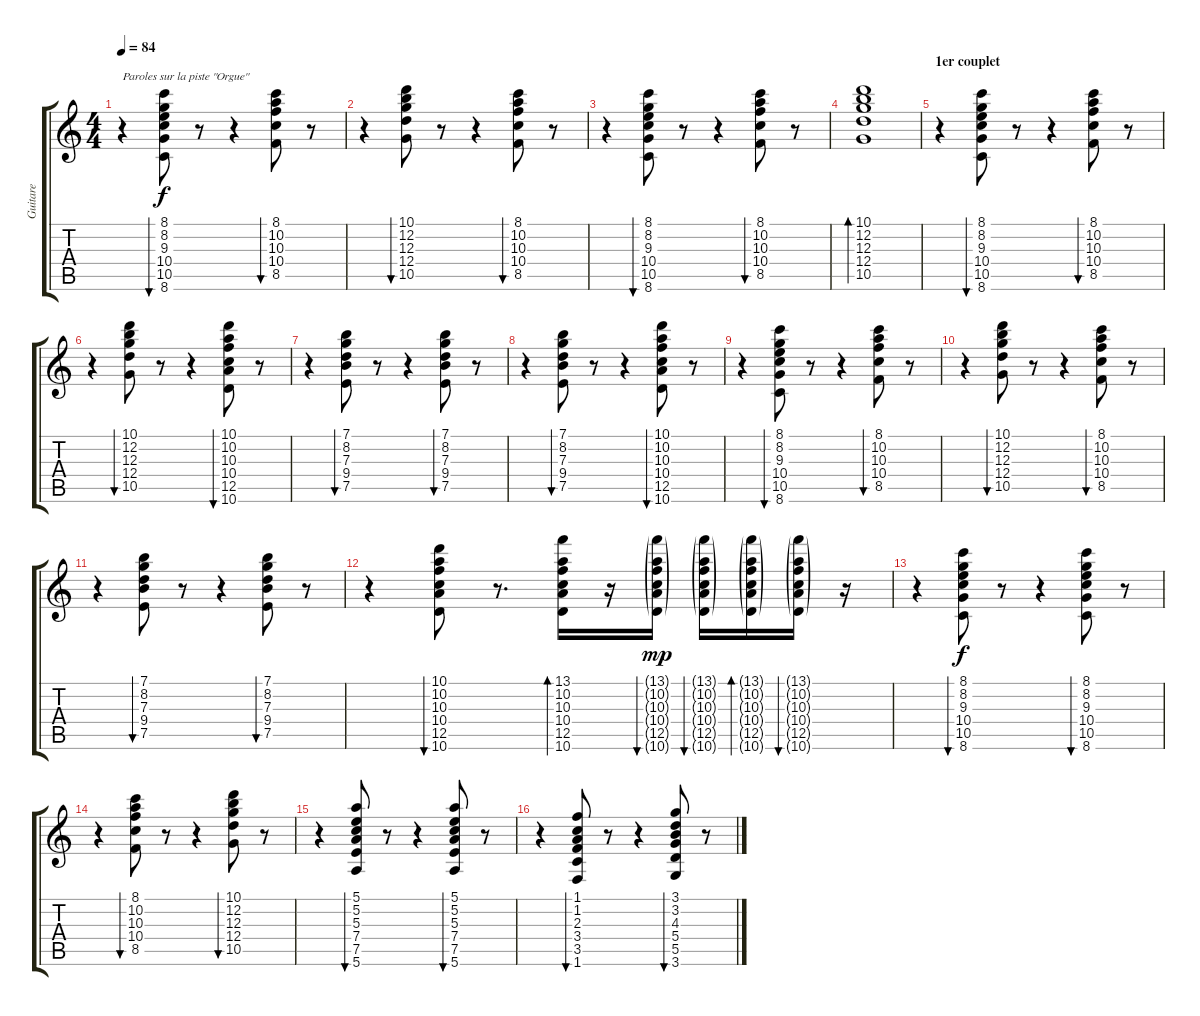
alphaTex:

\track ("Guitare " "Guitare ") {instrument electricguitarclean}
\staff {score tabs}
\tuning (E4 B3 G3 D3 A2 E2) {hide}
\ts (4 4)
\tempo 84
\clef g2
\ks c
r.4{txt "Paroles sur la piste \"Orgue\"" dy f instrument electricguitarclean} (8.1 8.2 9.3 10.4 10.5 8.6).8{bu 30} r.8 r.4 (8.1 10.2 10.3 10.4 8.5).8{bu 30} r.8 |
r.4 (10.1 12.2 12.3 12.4 10.5).8{bu 30} r.8 r.4 (8.1 10.2 10.3 10.4 8.5).8{bu 30} r.8 |
r.4 (8.1 8.2 9.3 10.4 10.5 8.6).8{bu 30} r.8 r.4 (8.1 10.2 10.3 10.4 8.5).8{bu 30} r.8 |
(10.1 12.2 12.3 12.4 10.5).1{bd 30} |
\section ("" "1er couplet")
r.4 (8.1 8.2 9.3 10.4 10.5 8.6).8{bu 30} r.8 r.4 (8.1 10.2 10.3 10.4 8.5).8{bu 30} r.8 |
r.4 (10.1 12.2 12.3 12.4 10.5).8{bu 30} r.8 r.4 (10.1 10.2 10.3 10.4 12.5 10.6).8{bu 30} r.8 |
r.4 (7.1 8.2 7.3 9.4 7.5).8{bu 30} r.8 r.4 (7.1 8.2 7.3 9.4 7.5).8{bu 30} r.8 |
r.4 (7.1 8.2 7.3 9.4 7.5).8{bu 30} r.8 r.4 (10.1 10.2 10.3 10.4 12.5 10.6).8{bu 30} r.8 |
r.4 (8.1 8.2 9.3 10.4 10.5 8.6).8{bu 30} r.8 r.4 (8.1 10.2 10.3 10.4 8.5).8{bu 30} r.8 |
r.4 (10.1 12.2 12.3 12.4 10.5).8{bu 30} r.8 r.4 (8.1 10.2 10.3 10.4 8.5).8{bu 30} r.8 |
r.4 (7.1 8.2 7.3 9.4 7.5).8{bu 30} r.8 r.4 (7.1 8.2 7.3 9.4 7.5).8{bu 30} r.8 |
r.4 (10.1 10.2 10.3 10.4 12.5 10.6).8{bu 30} r.8{d} (13.1 10.2 10.3 10.4 12.5 10.6).16{bd 30} r.16 (13.1{g} 10.2{g} 10.3{g} 10.4{g} 12.5{g} 10.6{g}).16{bu 30 dy mp} (13.1{g} 10.2{g} 10.3{g} 10.4{g} 12.5{g} 10.6{g}).16{bu 30} (13.1{g} 10.2{g} 10.3{g} 10.4{g} 12.5{g} 10.6{g}).16{bd 30} (13.1{g} 10.2{g} 10.3{g} 10.4{g} 12.5{g} 10.6{g}).16{bu 30} r.16 |
\section ("" "")
r.4 (8.1 8.2 9.3 10.4 10.5 8.6).8{bu 30 dy f} r.8 r.4 (8.1 8.2 9.3 10.4 10.5 8.6).8{bu 30} r.8 |
r.4 (8.1 10.2 10.3 10.4 8.5).8{bu 30} r.8 r.4 (10.1 12.2 12.3 12.4 10.5).8{bu 30} r.8 |
r.4 (5.1 5.2 5.3 7.4 7.5 5.6).8{bu 30} r.8 r.4 (5.1 5.2 5.3 7.4 7.5 5.6).8{bu 30} r.8 |
r.4 (1.1 1.2 2.3 3.4 3.5 1.6).8{bu 30} r.8 r.4 (3.1 3.2 4.3 5.4 5.5 3.6).8{bu 30} r.8
